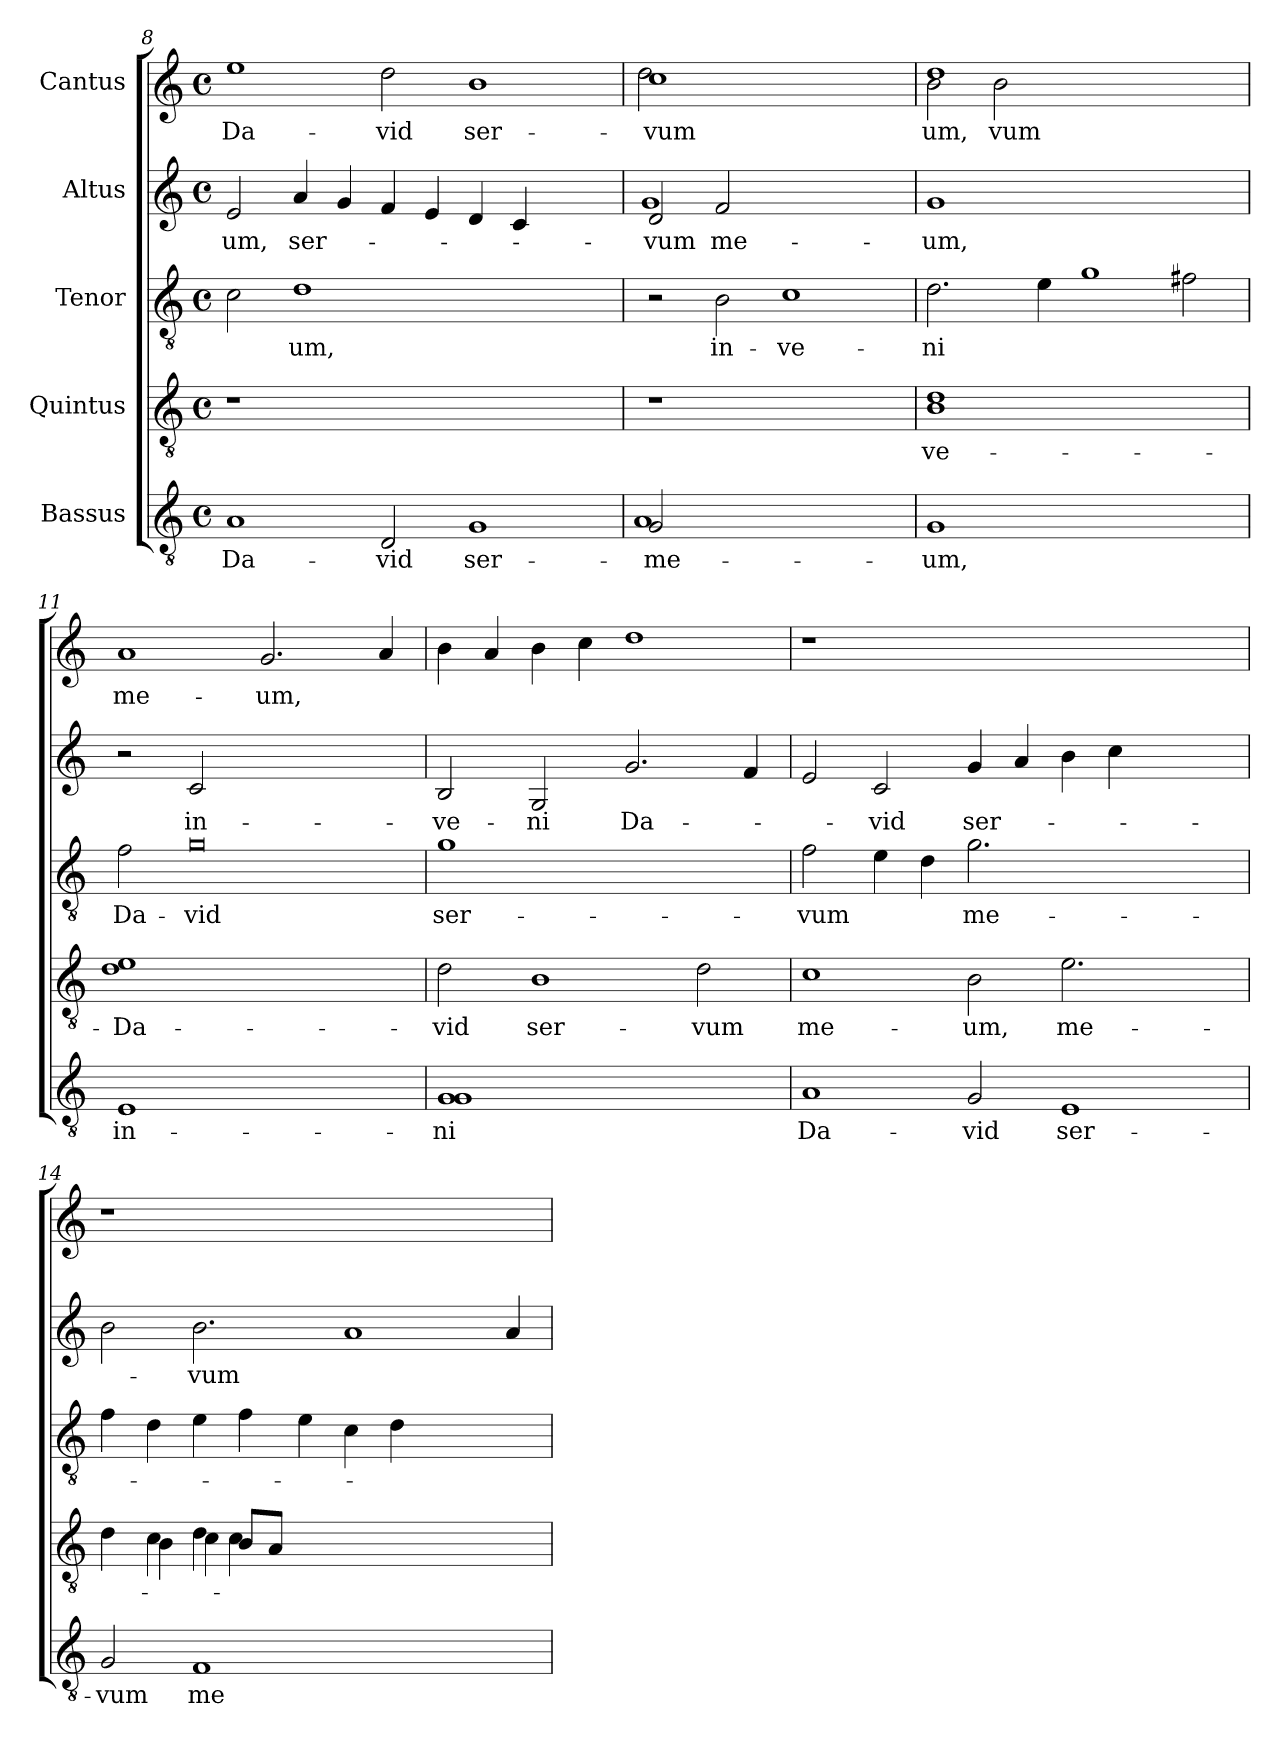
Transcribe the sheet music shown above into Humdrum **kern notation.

**kern	**text	**kern	**text	**kern	**text	**kern	**text	**kern	**text
*part5	*part5	*part4	*part4	*part3	*part3	*part2	*part2	*part1	*part1
*staff5	*staff5	*staff4	*staff4	*staff3	*staff3	*staff2	*staff2	*staff1	*staff1
*I"Bassus	*	*I"Quintus	*	*I"Tenor	*	*I"Altus	*	*I"Cantus	*
*clefGv2	*	*clefGv2	*	*clefGv2	*	*clefG2	*	*clefG2	*
*M4/4	*	*M4/4	*	*M4/4	*	*M4/4	*	*M4/4	*
*met(c)	*	*met(c)	*	*met(c)	*	*met(c)	*	*met(c)	*
=8	=8	=8	=8	=8	=8	=8	=8	=8	=8
!	!LO:LY:b:cj	!	!	!	!	!	!LO:LY:b:cj	!	!LO:LY:b:cj
1A	Da-	1r	.	2c\	.	2e/	-um,	1ee	Da-
!	!	!	!	!	!LO:LY:b:cj	!	!LO:LY:b	!	!
.	.	.	.	1d	-um,	4a/	ser-	.	.
.	.	.	.	.	.	4g/	.	.	.
!	!LO:LY:b:cj	!	!	!	!	!	!	!	!LO:LY:b:cj
2D/	-vid	1.ryy	.	.	.	4f/	.	2dd\	-vid
.	.	.	.	.	.	4e/	.	.	.
!	!LO:LY:b:cj	!	!	!	!	!	!	!	!LO:LY:b:cj
1G	ser-	.	.	1ryy	.	4d/	.	1b	ser-
.	.	.	.	.	.	4c/	.	.	.
.	.	.	.	.	.	2ryy	.	.	.
=9	=9	=9	=9	=9	=9	=9	=9	=9	=9
!	!LO:LY:b:cj	!	!	!	!	!	!	!	!
*^	*	*	*	*	*	*	*	*	*
!	!	!LO:LY:b:cj	!	!	!	!	!	!LO:LY:b:cj	!	!LO:LY:b:cj
*	*	*	*	*	*	*	*^	*	*^	*
!	!	!	!	!	!	!	!	!	!	!	!	!LO:LY:b:cj
2G/	1A	-me-	1r	.	2r	.	2d/	1g	-vum	1cc	2dd\	-vum
!	!	!	!	!	!	!LO:LY:b:cj	!	!	!LO:LY:b:cj	!	!	!
1ryy	.	.	.	.	2B\	in-	2f/	.	me-	.	1ryy	.
!	!	!	!	!	!	!LO:LY:b:cj	!	!	!	!	!	!
.	1ryy	.	1ryy	.	1c	-ve-	1ryy	1ryy	.	1ryy	.	.
2ryy	.	.	.	.	.	.	.	.	.	.	2ryy	.
*v	*v	*	*	*	*	*	*v	*v	*	*	*	*
=10	=10	=10	=10	=10	=10	=10	=10	=10	=10	=10
!	!LO:LY:b:cj	!	!LO:LY:b:cj	!	!LO:LY:b:cj	!	!LO:LY:b:cj	!	!	!LO:LY:b:cj
!	!	!	!	!	!	!	!	!	!	!LO:LY:b:cj
1G	-um,	1B 1d	-ve-	2.d\	-ni	1g	-um,	1dd	2b\	-um,
!	!	!	!	!	!	!	!	!	!	!LO:LY:b:cj
.	.	.	.	.	.	.	.	.	2b\	-vum
.	.	.	.	4e\	.	.	.	.	.	.
1.ryy	.	1.ryy	.	1g	.	1.ryy	.	1.ryy	1.ryy	.
.	.	.	.	2f#X\	.	.	.	.	.	.
*	*	*	*	*	*	*	*	*v	*v	*
=11	=11	=11	=11	=11	=11	=11	=11	=11	=11
!	!LO:LY:b:cj	!	!LO:LY:b:cj	!	!LO:LY:b:cj	!	!	!	!LO:LY:b:cj
1E	in-	1d 1e	Da-	2f\	Da-	2r	.	1a	me-
!	!	!	!	!LO:N:vis=0	!LO:LY:b:cj	!	!LO:LY:b:cj	!	!
.	.	.	.	1g	-vid	2c/	in-	.	.
!	!	!	!	!	!	!	!	!	!LO:LY:b
1ryy	.	1ryy	.	.	.	1ryy	.	2.g/	-um,
.	.	.	.	2ryy	.	.	.	.	.
.	.	.	.	.	.	.	.	4a/	.
!!LO:PB:g=z
=12	=12	=12	=12	=12	=12	=12	=12	=12	=12
!	!LO:LY:b:cj	!	!LO:LY:b:cj	!	!LO:LY:b:cj	!	!LO:LY:b:cj	!	!
1G 1G	-ni	2d\	-vid	1g	ser-	2B/	-ve-	4b\	.
.	.	.	.	.	.	.	.	4a/	.
!	!	!	!LO:LY:b:cj	!	!	!	!LO:LY:b:cj	!	!
.	.	1B	ser-	.	.	2G/	-ni	4b\	.
.	.	.	.	.	.	.	.	4cc\	.
!	!	!	!	!	!	!	!LO:LY:b:cj	!	!
1ryy	.	.	.	1ryy	.	2.g/	Da-	1dd	.
!	!	!	!LO:LY:b:cj	!	!	!	!	!	!
.	.	2d\	-vum	.	.	.	.	.	.
.	.	.	.	.	.	4f/	.	.	.
=13	=13	=13	=13	=13	=13	=13	=13	=13	=13
!	!LO:LY:b:cj	!	!LO:LY:b:cj	!	!LO:LY:b	!	!	!	!
1A	Da-	1c	me-	2f\	-vum	2e/	.	1r	.
!	!	!	!	!	!	!	!LO:LY:b:cj	!	!
.	.	.	.	4e\	.	2c/	-vid	.	.
.	.	.	.	4d\	.	.	.	.	.
!	!LO:LY:b:cj	!	!LO:LY:b:cj	!	!LO:LY:b:cj	!	!LO:LY:b	!	!
2G/	-vid	2B\	-um,	2.g\	me-	4g/	ser-	1.ryy	.
.	.	.	.	.	.	4a/	.	.	.
!	!LO:LY:b:cj	!	!LO:LY:b:cj	!	!	!	!	!	!
1E	ser-	2.e\	me-	.	.	4b\	.	.	.
.	.	.	.	2.ryy	.	4cc\	.	.	.
.	.	.	.	.	.	2ryy	.	.	.
.	.	4ryy	.	.	.	.	.	.	.
=14	=14	=14	=14	=14	=14	=14	=14	=14	=14
!	!LO:LY:b:cj	!	!	!	!	!	!	!	!
*	*	*^	*	*	*	*	*	*	*
2G/	-vum	4d\	4ryy	.	4f\	.	2b\	.	1r	.
.	.	4c\	4B\	.	4d\	.	.	.	.	.
!	!LO:LY:b:cj	!	!	!	!	!	!	!LO:LY:b	!	!
1F	me-	4d\	4c\	.	4e\	.	2.b\	-vum	.	.
.	.	8B/L	4c\	.	4f\	.	.	.	.	.
.	.	8A/J	.	.	.	.	.	.	.	.
.	.	1.ryy	1.ryy	.	4e\	.	.	.	1.ryy	.
.	.	.	.	.	4c\	.	1a	.	.	.
1ryy	.	.	.	.	4d\	.	.	.	.	.
.	.	.	.	.	2.ryy	.	.	.	.	.
.	.	.	.	.	.	.	4a/	.	.	.
*	*	*v	*v	*	*	*	*	*	*	*
=	=	=	=	=	=	=	=	=	=
*-	*-	*-	*-	*-	*-	*-	*-	*-	*-
